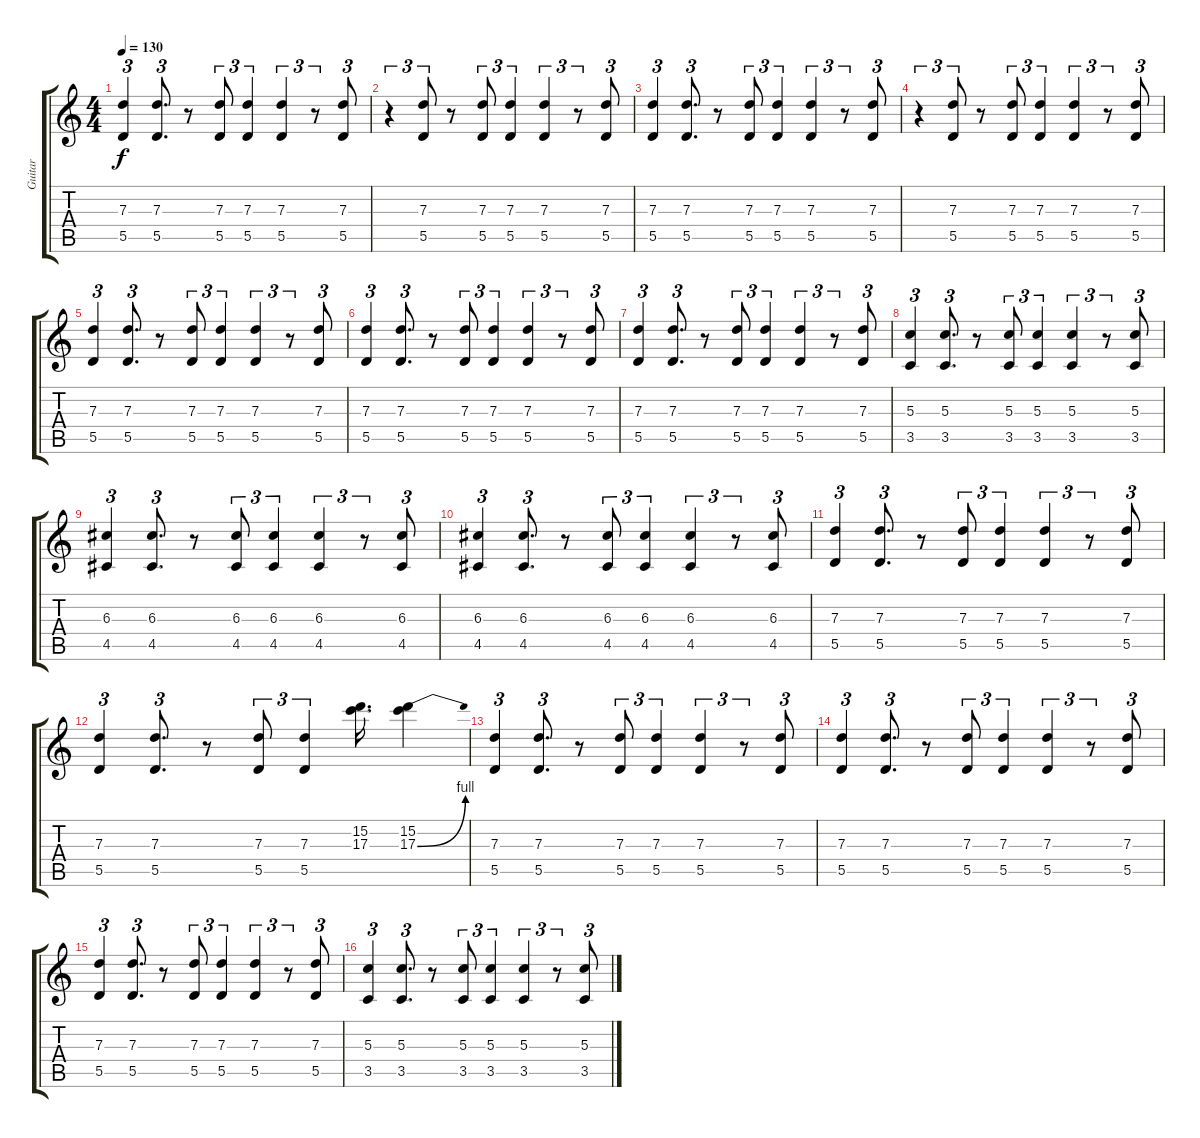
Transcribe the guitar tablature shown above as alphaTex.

\track ("Guitar" "Guitar") {instrument overdrivenguitar}
\staff {score tabs}
\tuning (E4 B3 G3 D3 A2 D2) {hide}
\ts (4 4)
\tempo 130
\clef g2
\ks c
(7.3 5.5).4{tu (3 2) dy f} (7.3 5.5).8{d tu (3 2)} r.8 (7.3 5.5).8{tu (3 2)} (7.3 5.5).4{tu (3 2)} (7.3 5.5).4{tu (3 2)} r.8{tu (3 2)} (7.3 5.5).8{tu (3 2)} |
r.4{tu (3 2)} (7.3 5.5).8{tu (3 2)} r.8 (7.3 5.5).8{tu (3 2)} (7.3 5.5).4{tu (3 2)} (7.3 5.5).4{tu (3 2)} r.8{tu (3 2)} (7.3 5.5).8{tu (3 2)} |
(7.3 5.5).4{tu (3 2)} (7.3 5.5).8{d tu (3 2)} r.8 (7.3 5.5).8{tu (3 2)} (7.3 5.5).4{tu (3 2)} (7.3 5.5).4{tu (3 2)} r.8{tu (3 2)} (7.3 5.5).8{tu (3 2)} |
r.4{tu (3 2)} (7.3 5.5).8{tu (3 2)} r.8 (7.3 5.5).8{tu (3 2)} (7.3 5.5).4{tu (3 2)} (7.3 5.5).4{tu (3 2)} r.8{tu (3 2)} (7.3 5.5).8{tu (3 2)} |
(7.3 5.5).4{tu (3 2)} (7.3 5.5).8{d tu (3 2)} r.8 (7.3 5.5).8{tu (3 2)} (7.3 5.5).4{tu (3 2)} (7.3 5.5).4{tu (3 2)} r.8{tu (3 2)} (7.3 5.5).8{tu (3 2)} |
(7.3 5.5).4{tu (3 2)} (7.3 5.5).8{d tu (3 2)} r.8 (7.3 5.5).8{tu (3 2)} (7.3 5.5).4{tu (3 2)} (7.3 5.5).4{tu (3 2)} r.8{tu (3 2)} (7.3 5.5).8{tu (3 2)} |
(7.3 5.5).4{tu (3 2)} (7.3 5.5).8{d tu (3 2)} r.8 (7.3 5.5).8{tu (3 2)} (7.3 5.5).4{tu (3 2)} (7.3 5.5).4{tu (3 2)} r.8{tu (3 2)} (7.3 5.5).8{tu (3 2)} |
(5.3 3.5).4{tu (3 2)} (5.3 3.5).8{d tu (3 2)} r.8 (5.3 3.5).8{tu (3 2)} (5.3 3.5).4{tu (3 2)} (5.3 3.5).4{tu (3 2)} r.8{tu (3 2)} (5.3 3.5).8{tu (3 2)} |
(6.3 4.5).4{tu (3 2)} (6.3 4.5).8{d tu (3 2)} r.8 (6.3 4.5).8{tu (3 2)} (6.3 4.5).4{tu (3 2)} (6.3 4.5).4{tu (3 2)} r.8{tu (3 2)} (6.3 4.5).8{tu (3 2)} |
(6.3 4.5).4{tu (3 2)} (6.3 4.5).8{d tu (3 2)} r.8 (6.3 4.5).8{tu (3 2)} (6.3 4.5).4{tu (3 2)} (6.3 4.5).4{tu (3 2)} r.8{tu (3 2)} (6.3 4.5).8{tu (3 2)} |
(7.3 5.5).4{tu (3 2)} (7.3 5.5).8{d tu (3 2)} r.8 (7.3 5.5).8{tu (3 2)} (7.3 5.5).4{tu (3 2)} (7.3 5.5).4{tu (3 2)} r.8{tu (3 2)} (7.3 5.5).8{tu (3 2)} |
(7.3 5.5).4{tu (3 2)} (7.3 5.5).8{d tu (3 2)} r.8 (7.3 5.5).8{tu (3 2)} (7.3 5.5).4{tu (3 2)} (15.2 17.3).16{d} (15.2 17.3{be (bend 0 0 60 4)}).4 |
(7.3 5.5).4{tu (3 2)} (7.3 5.5).8{d tu (3 2)} r.8 (7.3 5.5).8{tu (3 2)} (7.3 5.5).4{tu (3 2)} (7.3 5.5).4{tu (3 2)} r.8{tu (3 2)} (7.3 5.5).8{tu (3 2)} |
(7.3 5.5).4{tu (3 2)} (7.3 5.5).8{d tu (3 2)} r.8 (7.3 5.5).8{tu (3 2)} (7.3 5.5).4{tu (3 2)} (7.3 5.5).4{tu (3 2)} r.8{tu (3 2)} (7.3 5.5).8{tu (3 2)} |
(7.3 5.5).4{tu (3 2)} (7.3 5.5).8{d tu (3 2)} r.8 (7.3 5.5).8{tu (3 2)} (7.3 5.5).4{tu (3 2)} (7.3 5.5).4{tu (3 2)} r.8{tu (3 2)} (7.3 5.5).8{tu (3 2)} |
(5.3 3.5).4{tu (3 2)} (5.3 3.5).8{d tu (3 2)} r.8 (5.3 3.5).8{tu (3 2)} (5.3 3.5).4{tu (3 2)} (5.3 3.5).4{tu (3 2)} r.8{tu (3 2)} (5.3 3.5).8{tu (3 2)}
